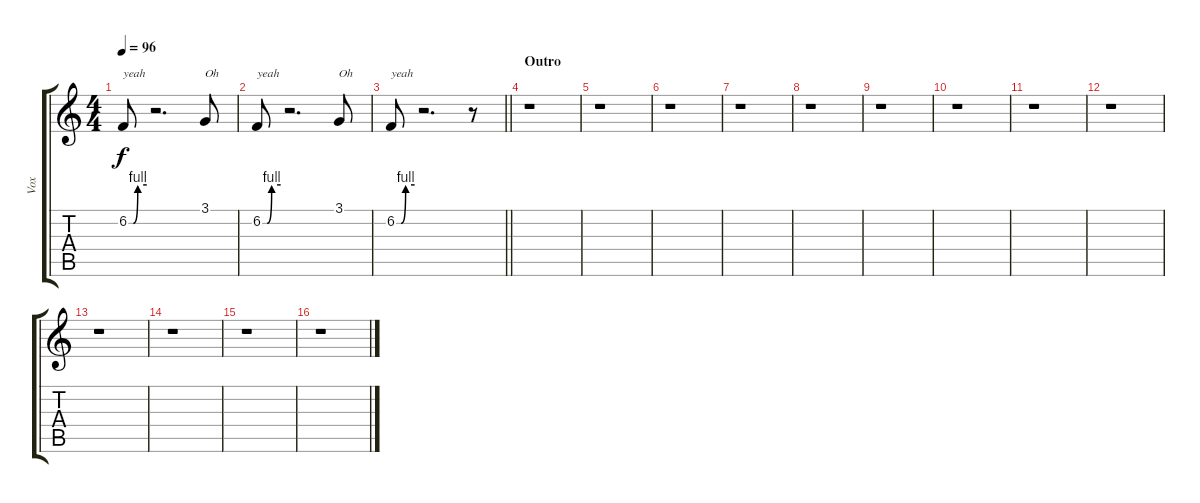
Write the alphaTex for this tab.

\track ("Vox" "Vox") {instrument altosax}
\staff {score tabs}
\tuning (E4 B3 G3 D3 A2 E2) {hide}
\ts (4 4)
\tempo 96
\clef g2
\ks c
6.2{be (custom 0 0 15 0 30 4 60 4)}.8{txt "yeah" dy f} r.2{d} 3.1.8{txt "Oh"} |
6.2{be (custom 0 0 15 0 30 4 60 4)}.8{txt "yeah"} r.2{d} 3.1.8{txt "Oh"} |
\barLineRight lightlight
6.2{be (custom 0 0 15 0 30 4 60 4)}.8{txt "yeah"} r.2{d} r.8 |
\section ("" "Outro")
r.1 |
r.1 |
r.1 |
r.1 |
r.1 |
r.1 |
r.1 |
r.1 |
r.1 |
r.1 |
r.1 |
r.1 |
r.1
